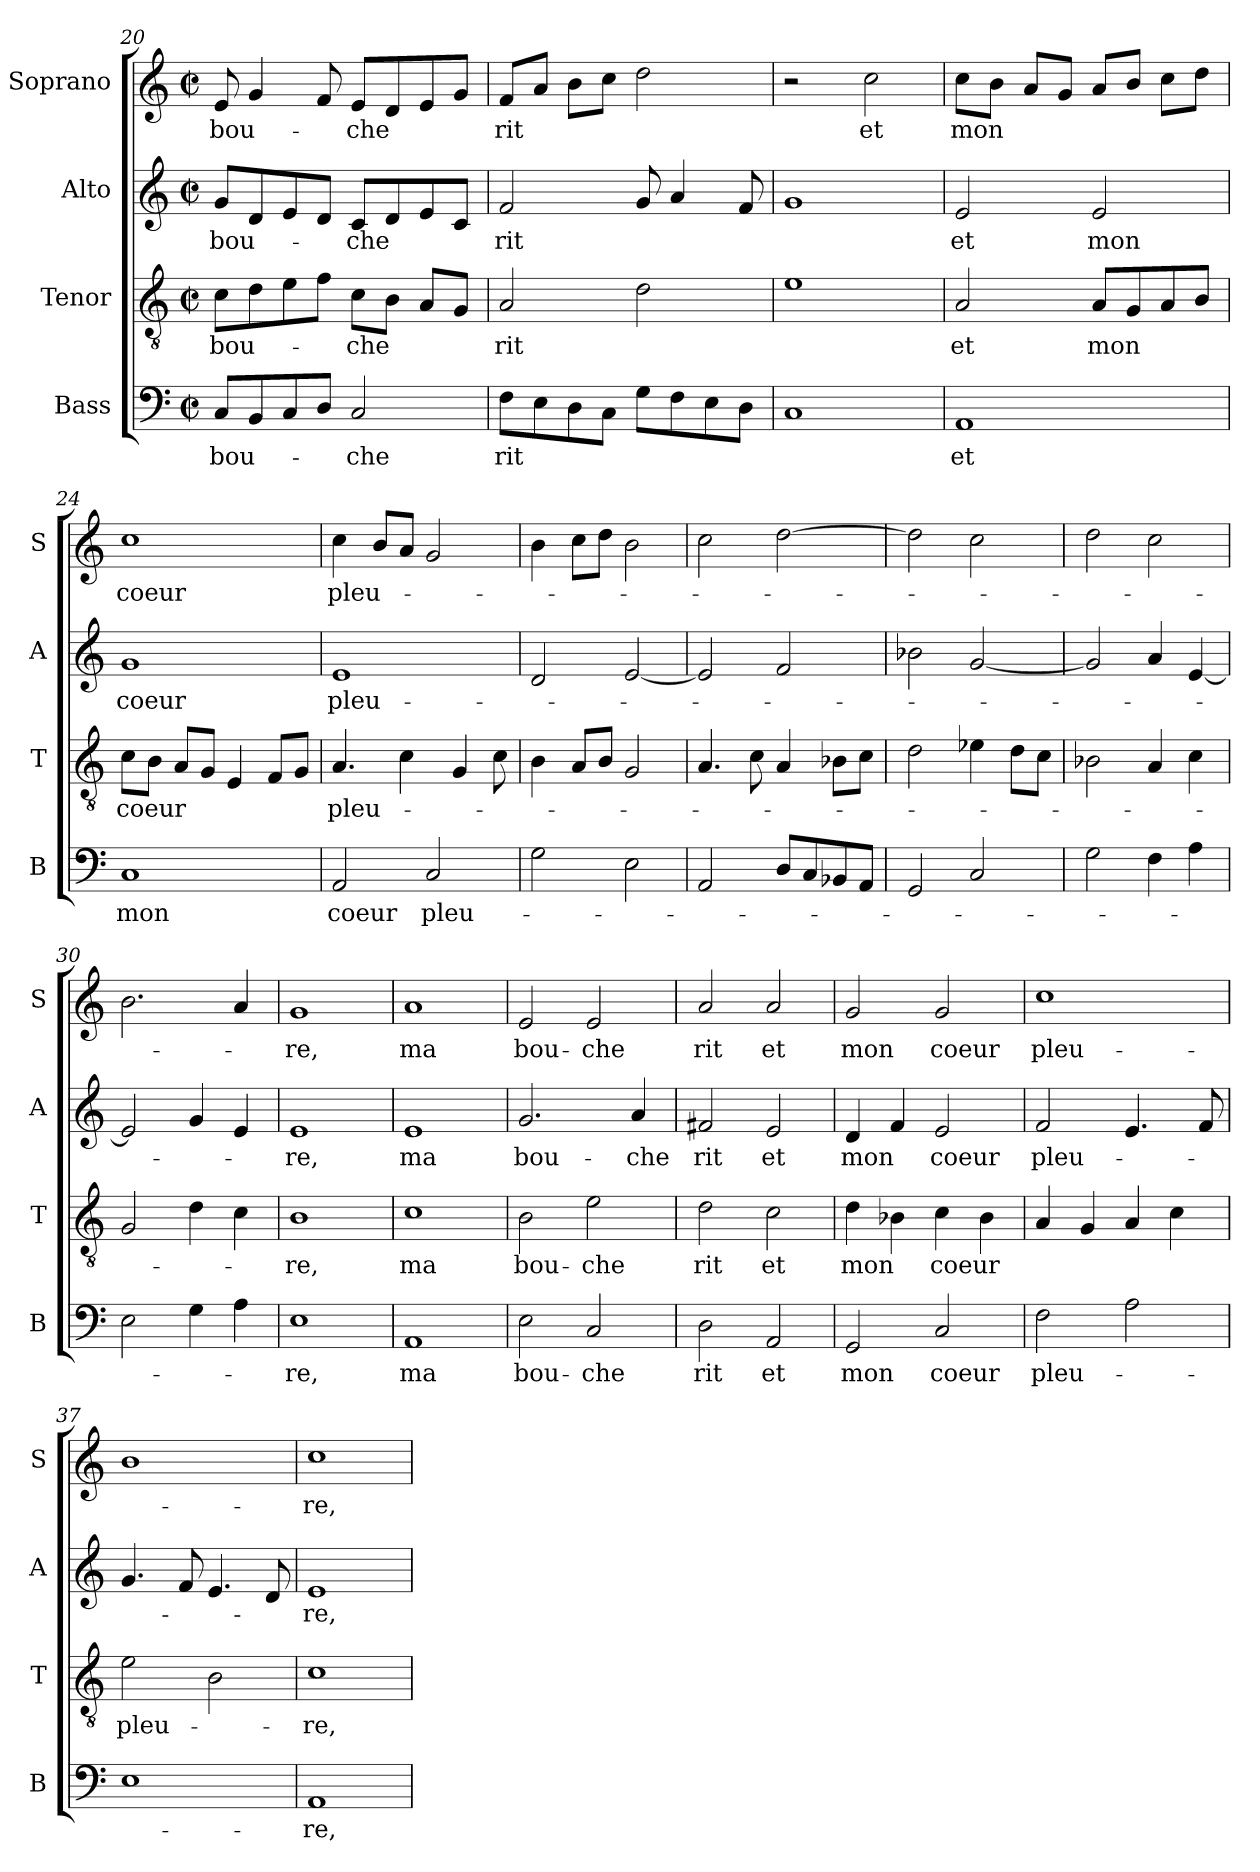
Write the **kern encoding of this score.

**kern	**text	**kern	**text	**kern	**text	**kern	**text
*part4	*part4	*part3	*part3	*part2	*part2	*part1	*part1
*staff4	*staff4	*staff3	*staff3	*staff2	*staff2	*staff1	*staff1
*I"Bass	*	*I"Tenor	*	*I"Alto	*	*I"Soprano	*
*I'B	*	*I'T	*	*I'A	*	*I'S	*
*clefF4	*	*clefGv2	*	*clefG2	*	*clefG2	*
*k[]	*	*k[]	*	*k[]	*	*k[]	*
*C:	*	*C:	*	*C:	*	*C:	*
*M2/2	*	*M2/2	*	*M2/2	*	*M2/2	*
*met(c|)	*	*met(c|)	*	*met(c|)	*	*met(c|)	*
=20	=20	=20	=20	=20	=20	=20	=20
8C/L	bou-	8c\L	bou-	8g/L	bou-	8e/	bou-
8BB/	.	8d\	.	8d/	.	4g/	.
8C/	.	8e\	.	8e/	.	.	.
8D/J	.	8f\J	.	8d/J	.	8f/	.
2C/	-che	8c\L	-che	8c/L	-che	8e/L	-che
.	.	8B\J	.	8d/	.	8d/	.
.	.	8A/L	.	8e/	.	8e/	.
.	.	8G/J	.	8c/J	.	8g/J	.
!!LO:PB:g=z
=21	=21	=21	=21	=21	=21	=21	=21
8F\L	rit	2A/	rit	2f/	rit	8f/L	rit
8E\	.	.	.	.	.	8a/J	.
8D\	.	.	.	.	.	8b\L	.
8C\J	.	.	.	.	.	8cc\J	.
8G\L	.	2d\	.	8g/	.	2dd\	.
8F\	.	.	.	4a/	.	.	.
8E\	.	.	.	.	.	.	.
8D\J	.	.	.	8f/	.	.	.
=22	=22	=22	=22	=22	=22	=22	=22
1C	.	1e	.	1g	.	2r	.
.	.	.	.	.	.	2cc\	et
=23	=23	=23	=23	=23	=23	=23	=23
1AA	et	2A/	et	2e/	et	8cc\L	mon
.	.	.	.	.	.	8b\J	.
.	.	.	.	.	.	8a/L	.
.	.	.	.	.	.	8g/J	.
.	.	8A/L	mon	2e/	mon	8a/L	.
.	.	8G/	.	.	.	8b/J	.
.	.	8A/	.	.	.	8cc\L	.
.	.	8B/J	.	.	.	8dd\J	.
=24	=24	=24	=24	=24	=24	=24	=24
1C	mon	8c\L	coeur	1g	coeur	1cc	coeur
.	.	8B\J	.	.	.	.	.
.	.	8A/L	.	.	.	.	.
.	.	8G/J	.	.	.	.	.
.	.	4E/	.	.	.	.	.
.	.	8F/L	.	.	.	.	.
.	.	8G/J	.	.	.	.	.
=25	=25	=25	=25	=25	=25	=25	=25
2AA/	coeur	4.A/	pleu-	1e	pleu-	4cc\	pleu-
.	.	.	.	.	.	8b/L	.
.	.	4c\	.	.	.	8a/J	.
2C/	pleu-	.	.	.	.	2g/	.
.	.	4G/	.	.	.	.	.
.	.	8c\	.	.	.	.	.
!!LO:LB:g=z
=26	=26	=26	=26	=26	=26	=26	=26
2G\	.	4B\	.	2d/	.	4b\	.
.	.	8A/L	.	.	.	8cc\L	.
.	.	8B/J	.	.	.	8dd\J	.
2E\	.	2G/	.	[2e/	.	2b\	.
=27	=27	=27	=27	=27	=27	=27	=27
2AA/	.	4.A/	.	2e/]	.	2cc\	.
.	.	8c\	.	.	.	.	.
8D/L	.	4A/	.	2f/	.	[2dd\	.
8C/	.	.	.	.	.	.	.
8BB-X/	.	8B-X\L	.	.	.	.	.
8AA/J	.	8c\J	.	.	.	.	.
=28	=28	=28	=28	=28	=28	=28	=28
2GG/	.	2d\	.	2b-X\	.	2dd\]	.
2C/	.	4e-X\	.	[2g/	.	2cc\	.
.	.	8d\L	.	.	.	.	.
.	.	8c\J	.	.	.	.	.
=29	=29	=29	=29	=29	=29	=29	=29
2G\	.	2B-X\	.	2g/]	.	2dd\	.
4F\	.	4A/	.	4a/	.	2cc\	.
4A\	.	4c\	.	[4e/	.	.	.
=30	=30	=30	=30	=30	=30	=30	=30
2E\	.	2G/	.	2e/]	.	2.b\	.
4G\	.	4d\	.	4g/	.	.	.
4A\	.	4c\	.	4e/	.	4a/	.
=31	=31	=31	=31	=31	=31	=31	=31
1E	-re,	1B	-re,	1e	-re,	1g	-re,
!!LO:LB:g=z
=32	=32	=32	=32	=32	=32	=32	=32
1AA	ma	1c	ma	1e	ma	1a	ma
=33	=33	=33	=33	=33	=33	=33	=33
2E\	bou-	2B\	bou-	2.g/	bou-	2e/	bou-
2C/	-che	2e\	-che	.	.	2e/	-che
.	.	.	.	4a/	-che	.	.
=34	=34	=34	=34	=34	=34	=34	=34
2D\	rit	2d\	rit	2f#X/	rit	2a/	rit
2AA/	et	2c\	et	2e/	et	2a/	et
=35	=35	=35	=35	=35	=35	=35	=35
2GG/	mon	4d\	mon	4d/	mon	2g/	mon
.	.	4B-X\	.	4f/	.	.	.
2C/	coeur	4c\	coeur	2e/	coeur	2g/	coeur
.	.	4B-\	.	.	.	.	.
=36	=36	=36	=36	=36	=36	=36	=36
2F\	pleu-	4A/	.	2f/	pleu-	1cc	pleu-
.	.	4G/	.	.	.	.	.
2A\	.	4A/	.	4.e/	.	.	.
.	.	4c\	.	.	.	.	.
.	.	.	.	8f/	.	.	.
=37	=37	=37	=37	=37	=37	=37	=37
1E	.	2e\	pleu-	4.g/	.	1b	.
.	.	.	.	8f/	.	.	.
.	.	2B\	.	4.e/	.	.	.
.	.	.	.	8d/	.	.	.
!!LO:PB:g=z
=38	=38	=38	=38	=38	=38	=38	=38
1AA	-re,	1c	-re,	1e	-re,	1cc	-re,
=	=	=	=	=	=	=	=
*-	*-	*-	*-	*-	*-	*-	*-
